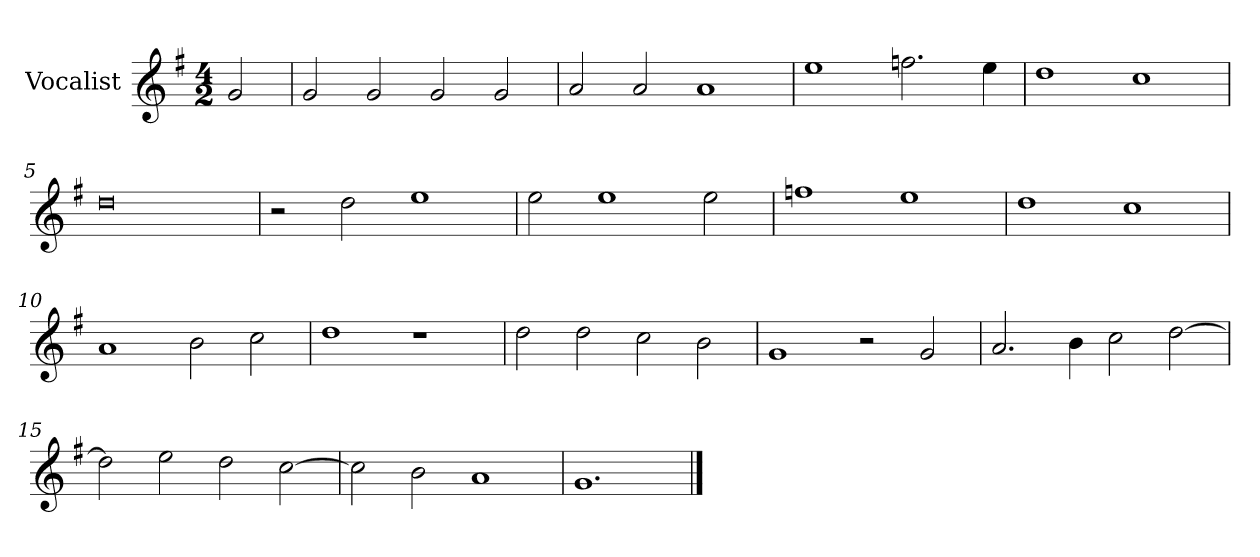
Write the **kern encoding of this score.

**kern
*part1
*staff1
*I"Vocalist
*k[f#]
*G:
*M4/2
=
2g
=1
2g
2g
2g
2g
=2
2a
2a
1a
=3
1ee
2.ffn
4ee
=4
1dd
1cc
=5
0dd
=6
2r
2dd
1ee
=7
2ee
1ee
2ee
=8
1ffn
1ee
=9
1dd
1cc
=10
1a
2b
2cc
=11
1dd
1r
=12
2dd
2dd
2cc
2b
=13
1g
2r
2g
=14
2.a
4b
2cc
[2dd
=15
2dd]
2ee
2dd
[2cc
=16
2cc]
2b
1a
=17
1.g
==
*-
